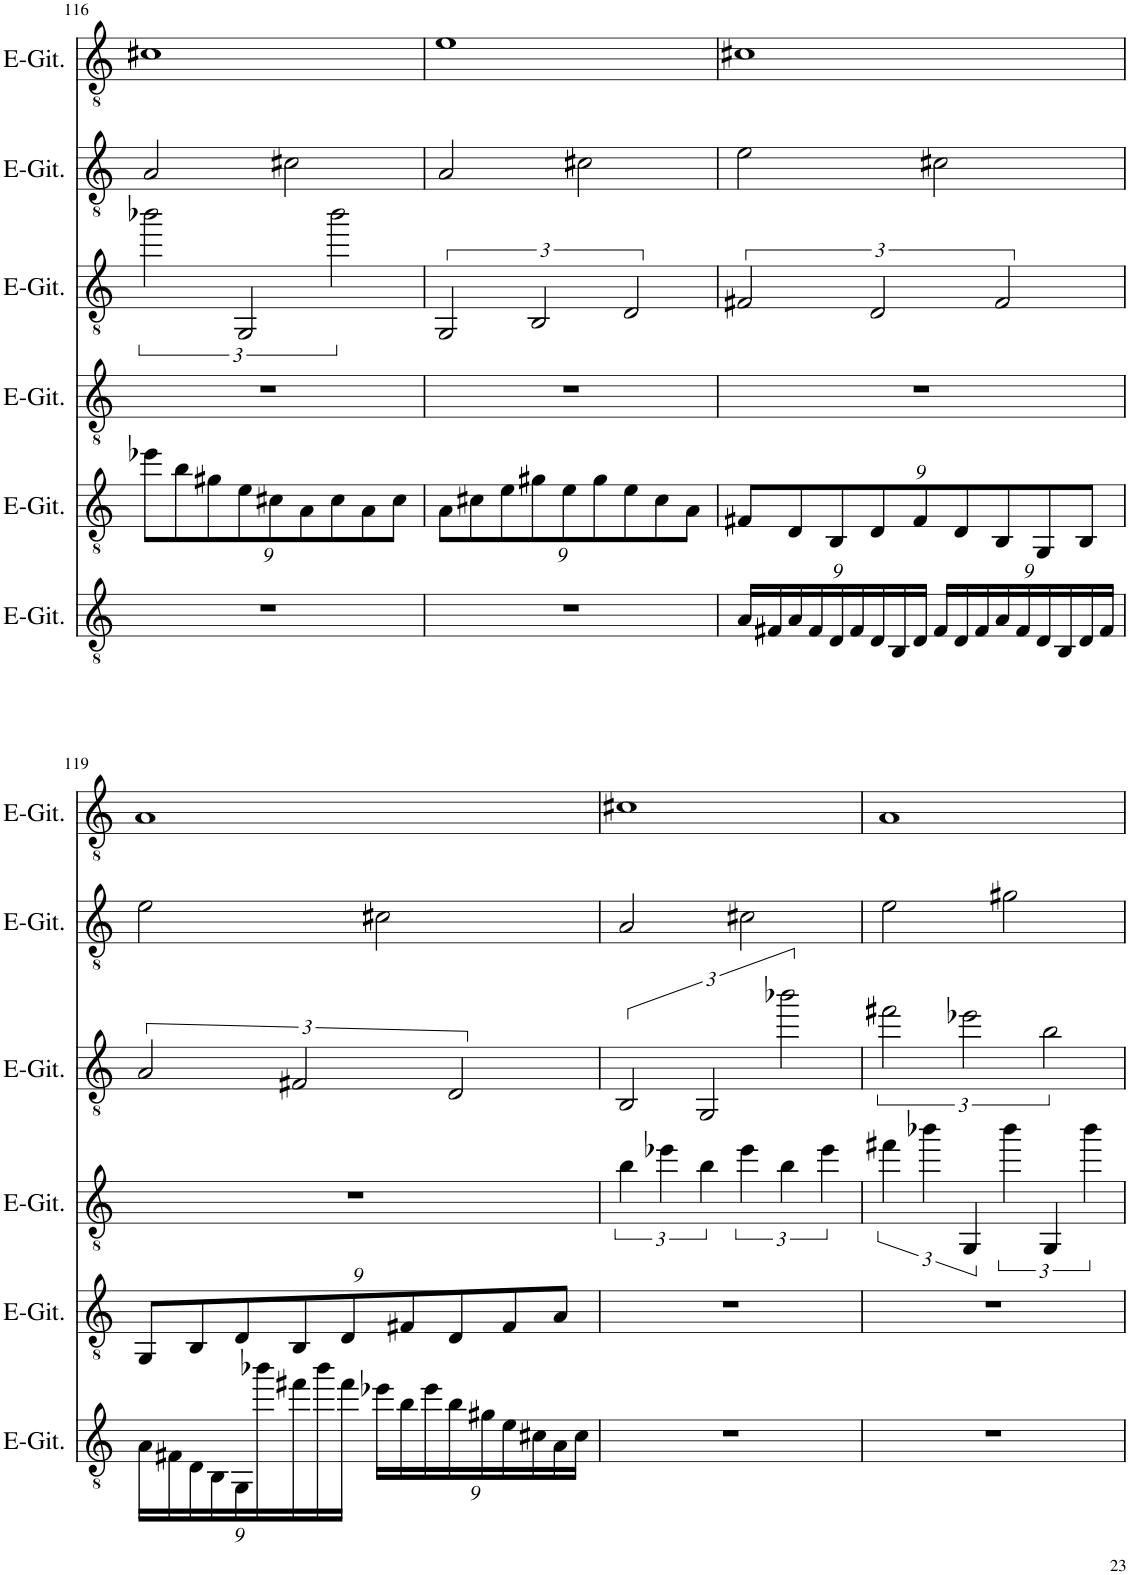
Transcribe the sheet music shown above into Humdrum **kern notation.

**kern	**kern	**kern	**kern	**kern	**kern
*part6	*part5	*part4	*part3	*part2	*part1
*staff6	*staff5	*staff4	*staff3	*staff2	*staff1
*I"Elektrische Gitarre	*I"Elektrische Gitarre	*I"Elektrische Gitarre	*I"Elektrische Gitarre	*I"Elektrische Gitarre	*I"Elektrische Gitarre
*I'E-Git.	*I'E-Git.	*I'E-Git.	*I'E-Git.	*I'E-Git.	*I'E-Git.
!!LO:PB:g=z
*clefGv2	*clefGv2	*clefGv2	*clefGv2	*clefGv2	*clefGv2
*k[]	*k[]	*k[]	*k[]	*k[]	*k[]
*M4/4	*M4/4	*M4/4	*M4/4	*M4/4	*M4/4
*	*Xbrackettup	*	*	*	*
=116	=116	=116	=116	=116	=116
1r	9ee-X\L	1r	3bb-X\	2A/	1c#X
.	9b\	.	.	.	.
.	9g#X\	.	.	.	.
.	9e\	.	3GG/	.	.
.	9c#X\	.	.	.	.
.	.	.	.	2c#X\	.
.	9A\	.	.	.	.
.	9c#\	.	3bb-\	.	.
.	9A\	.	.	.	.
.	9c#\J	.	.	.	.
=117	=117	=117	=117	=117	=117
1r	9A\L	1r	3GG/	2A/	1e
.	9c#X\	.	.	.	.
.	9e\	.	.	.	.
.	9g#X\	.	3BB/	.	.
.	9e\	.	.	.	.
.	.	.	.	2c#X\	.
.	9g#\	.	.	.	.
.	9e\	.	3D/	.	.
.	9c#\	.	.	.	.
.	9A\J	.	.	.	.
=118	=118	=118	=118	=118	=118
*Xbrackettup	*	*	*	*	*
18A/LL	9F#X/L	1r	3F#X/	2e\	1c#X
18F#X/	.	.	.	.	.
18A/	9D/	.	.	.	.
18F#/	.	.	.	.	.
18D/	9BB/	.	.	.	.
18F#/	.	.	.	.	.
18D/	9D/	.	3D/	.	.
18BB/	.	.	.	.	.
18D/JJ	9F#/	.	.	.	.
18F#/LL	.	.	.	2c#X\	.
18D/	9D/	.	.	.	.
18F#/	.	.	.	.	.
18A/	9BB/	.	3F#/	.	.
18F#/	.	.	.	.	.
18D/	9GG/	.	.	.	.
18BB/	.	.	.	.	.
18D/	9BB/J	.	.	.	.
18F#/JJ	.	.	.	.	.
!!LO:LB:g=z
=119	=119	=119	=119	=119	=119
18A\LL	9GG/L	1r	3A/	2e\	1A
18F#X\	.	.	.	.	.
18D\	9BB/	.	.	.	.
18BB\	.	.	.	.	.
18GG\	9D/	.	.	.	.
18bb-X\	.	.	.	.	.
18ff#X\	9BB/	.	3F#X/	.	.
18bb-\	.	.	.	.	.
18ff#\JJ	9D/	.	.	.	.
18ee-X\LL	.	.	.	2c#X\	.
18b\	9F#X/	.	.	.	.
18ee-\	.	.	.	.	.
18b\	9D/	.	3D/	.	.
18g#X\	.	.	.	.	.
18e\	9F#/	.	.	.	.
18c#X\	.	.	.	.	.
18A\	9A/J	.	.	.	.
18c#\JJ	.	.	.	.	.
=120	=120	=120	=120	=120	=120
1r	1r	6b\	3BB/	2A/	1c#X
.	.	6ee-X\	.	.	.
.	.	6b\	3GG/	.	.
.	.	6ee-\	.	2c#X\	.
.	.	6b\	3bb-X\	.	.
.	.	6ee-\	.	.	.
=121	=121	=121	=121	=121	=121
1r	1r	6ff#X\	3ff#X\	2e\	1A
.	.	6bb-X\	.	.	.
.	.	6GG/	3ee-X\	.	.
.	.	6bb-\	.	2g#X\	.
.	.	6GG/	3b\	.	.
.	.	6bb-\	.	.	.
=	=	=	=	=	=
*-	*-	*-	*-	*-	*-
